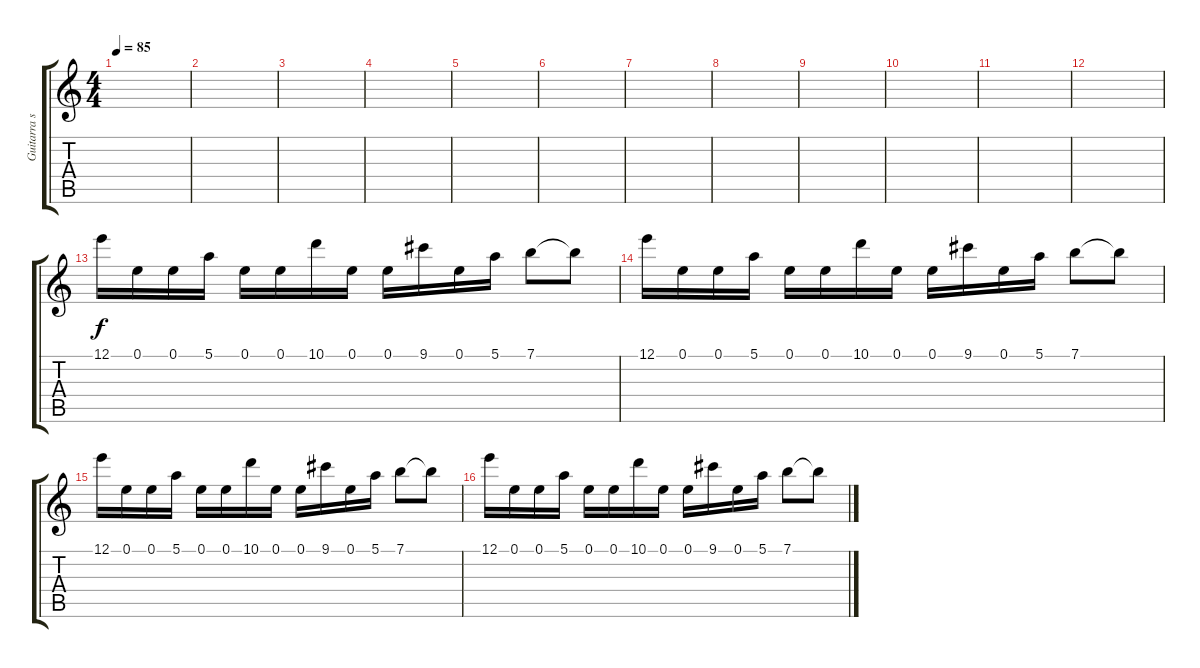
\track ("Guitarra solo" "Guitarra s") {instrument overdrivenguitar}
\staff {score tabs}
\tuning (E4 B3 G3 D3 A2 E2) {hide}
\ts (4 4)
\tempo 85
\clef g2
\ks c
|
|
|
|
|
|
|
|
|
|
|
|
12.1.16 0.1.16 0.1.16 5.1.16 0.1.16 0.1.16 10.1.16 0.1.16 0.1.16 9.1.16 0.1.16 5.1.16 7.1.8 7.1{t}.8 |
12.1.16 0.1.16 0.1.16 5.1.16 0.1.16 0.1.16 10.1.16 0.1.16 0.1.16 9.1.16 0.1.16 5.1.16 7.1.8 7.1{t}.8 |
12.1.16 0.1.16 0.1.16 5.1.16 0.1.16 0.1.16 10.1.16 0.1.16 0.1.16 9.1.16 0.1.16 5.1.16 7.1.8 7.1{t}.8 |
12.1.16 0.1.16 0.1.16 5.1.16 0.1.16 0.1.16 10.1.16 0.1.16 0.1.16 9.1.16 0.1.16 5.1.16 7.1.8 7.1{t}.8
